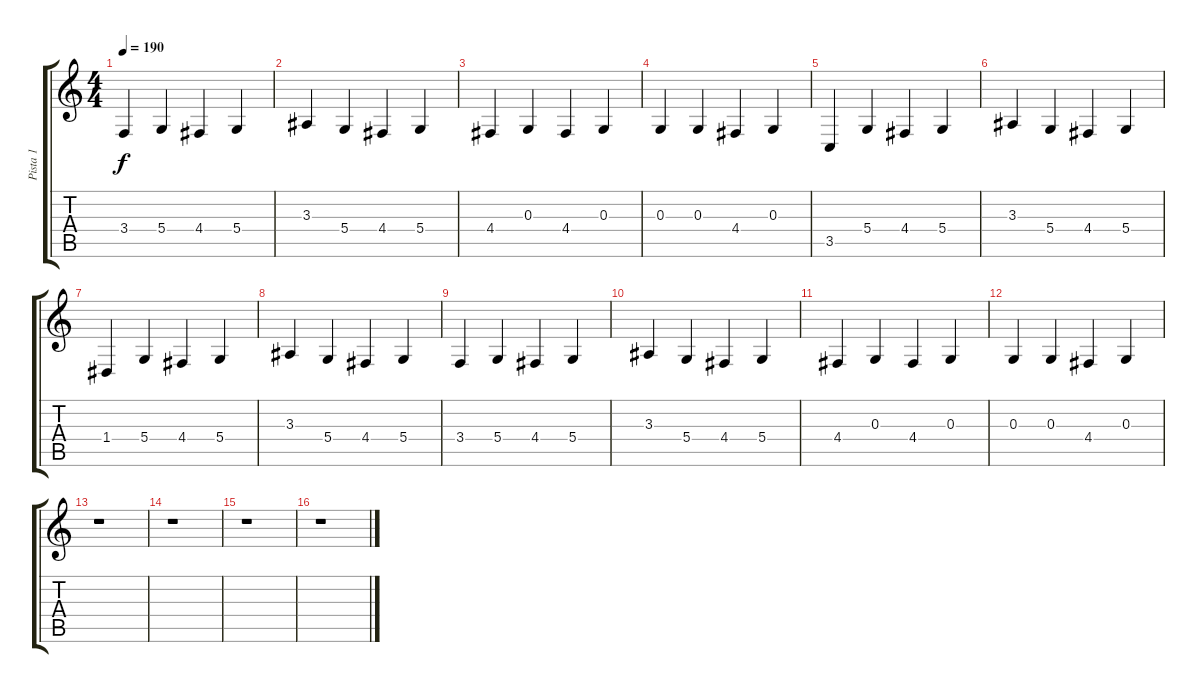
\track ("Pista 1" "Pista 1") {instrument churchorgan}
\staff {score tabs}
\tuning (E4 B3 G3 D3 A2 E2) {hide}
\ts (4 4)
\tempo 190
\clef g2
\ks c
3.4.4{dy f} 5.4.4 4.4.4 5.4.4 |
3.3.4 5.4.4 4.4.4 5.4.4 |
4.4.4 0.3.4 4.4.4 0.3.4 |
0.3.4 0.3.4 4.4.4 0.3.4 |
3.5.4 5.4.4 4.4.4 5.4.4 |
3.3.4 5.4.4 4.4.4 5.4.4 |
1.4.4 5.4.4 4.4.4 5.4.4 |
3.3.4 5.4.4 4.4.4 5.4.4 |
3.4.4 5.4.4 4.4.4 5.4.4 |
3.3.4 5.4.4 4.4.4 5.4.4 |
4.4.4 0.3.4 4.4.4 0.3.4 |
0.3.4 0.3.4 4.4.4 0.3.4 |
r.1 |
r.1 |
r.1 |
r.1
